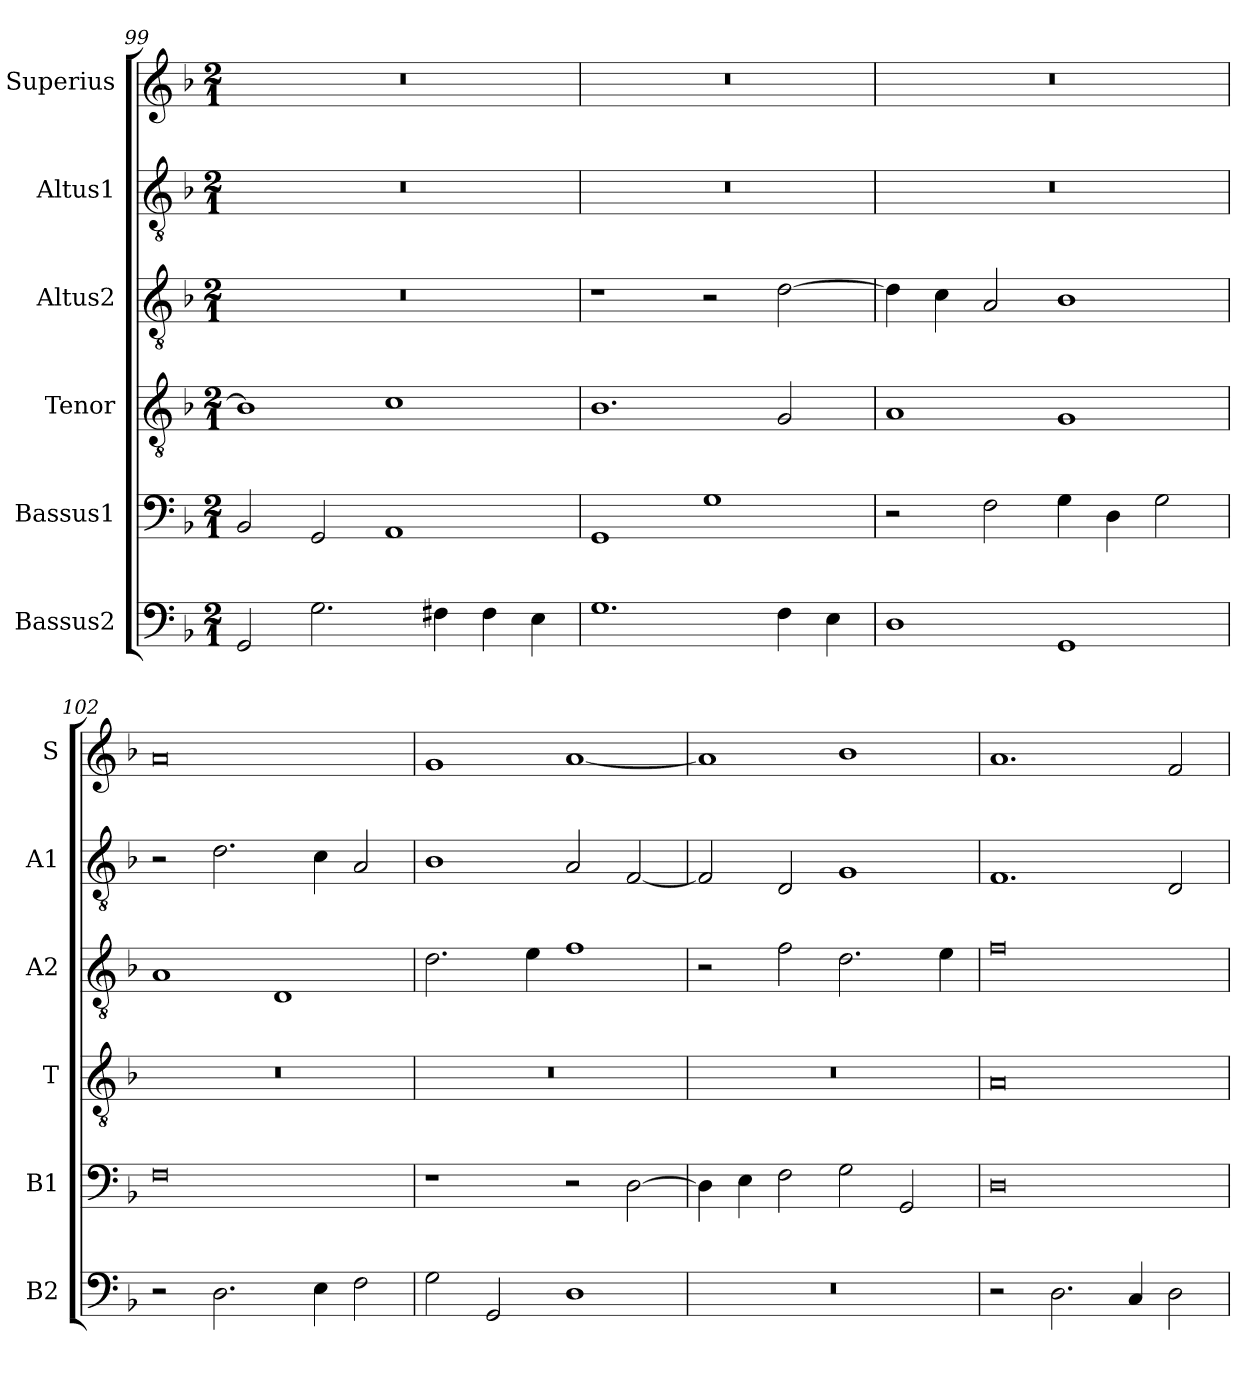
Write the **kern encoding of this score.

**kern	**kern	**kern	**kern	**kern	**kern
*part6	*part5	*part4	*part3	*part2	*part1
*staff6	*staff5	*staff4	*staff3	*staff2	*staff1
*I"Bassus2	*I"Bassus1	*I"Tenor	*I"Altus2	*I"Altus1	*I"Superius
*I'B2	*I'B1	*I'T	*I'A2	*I'A1	*I'S
*clefF4	*clefF4	*clefGv2	*clefGv2	*clefGv2	*clefG2
*k[b-]	*k[b-]	*k[b-]	*k[b-]	*k[b-]	*k[b-]
*M2/1	*M2/1	*M2/1	*M2/1	*M2/1	*M2/1
=99	=99	=99	=99	=99	=99
2GG/	2BB-/	1B-]	0r	0r	0r
2.G\	2GG/	.	.	.	.
.	1AA	1c	.	.	.
4F#X\	.	.	.	.	.
4F#\	.	.	.	.	.
4E\	.	.	.	.	.
=100	=100	=100	=100	=100	=100
1.G	1GG	1.B-	1r	0r	0r
.	1G	.	2r	.	.
4F\	.	2G/	[2d\	.	.
4E\	.	.	.	.	.
=101	=101	=101	=101	=101	=101
1D	2r	1A	4d\]	0r	0r
.	.	.	4c\	.	.
.	2F\	.	2A/	.	.
1GG	4G\	1G	1B-	.	.
.	4D\	.	.	.	.
.	2G\	.	.	.	.
=102	=102	=102	=102	=102	=102
2r	0F	0r	1A	2r	0a
2.D\	.	.	.	2.d\	.
.	.	.	1D	.	.
4E\	.	.	.	4c\	.
2F\	.	.	.	2A/	.
=103	=103	=103	=103	=103	=103
2G\	1r	0r	2.d\	1B-	1g
2GG/	.	.	.	.	.
.	.	.	4e\	.	.
1D	2r	.	1f	2A/	[1a
.	[2D\	.	.	[2F/	.
=104	=104	=104	=104	=104	=104
0r	4D\]	0r	2r	2F/]	1a]
.	4E\	.	.	.	.
.	2F\	.	2f\	2D/	.
.	2G\	.	2.d\	1G	1b-
.	2GG/	.	.	.	.
.	.	.	4e\	.	.
=105	=105	=105	=105	=105	=105
2r	0D	0A	0f	1.F	1.a
2.D\	.	.	.	.	.
4C/	.	.	.	.	.
2D\	.	.	.	2D/	2f/
=	=	=	=	=	=
*-	*-	*-	*-	*-	*-
